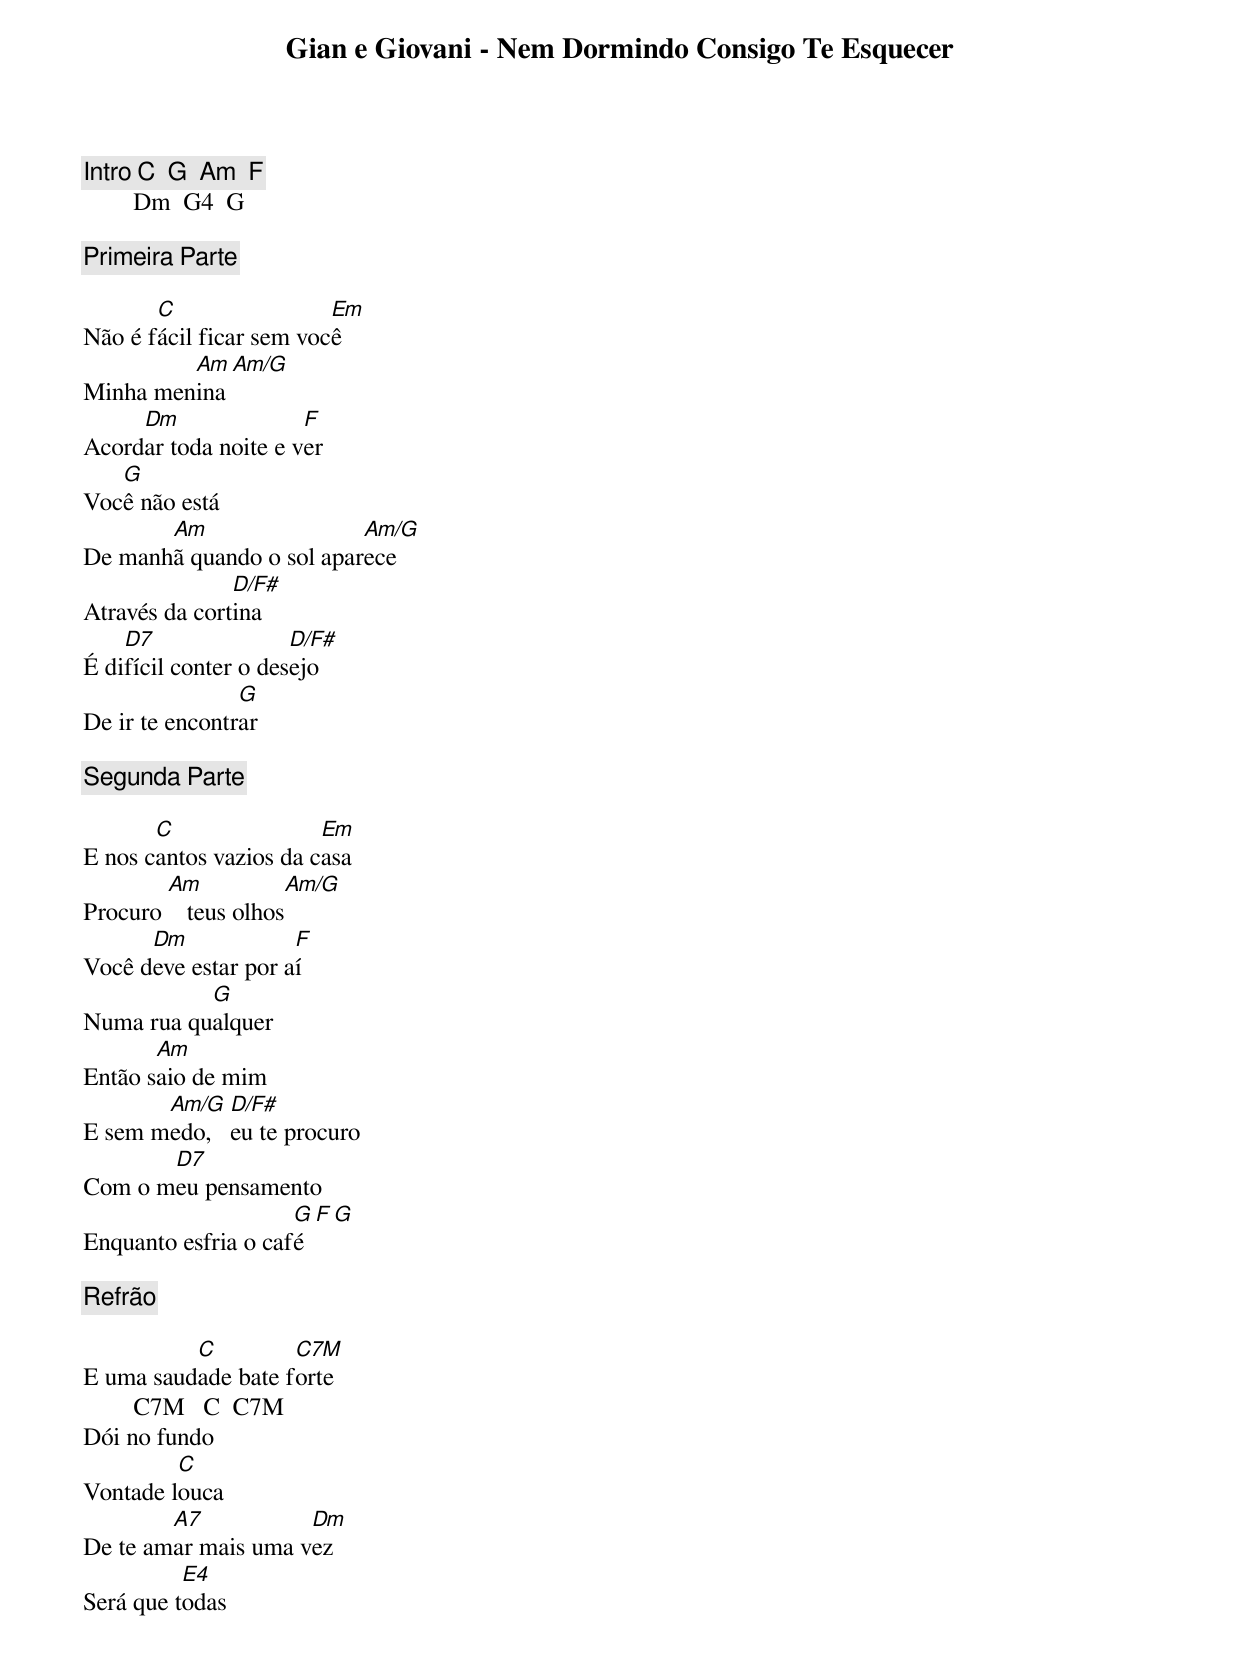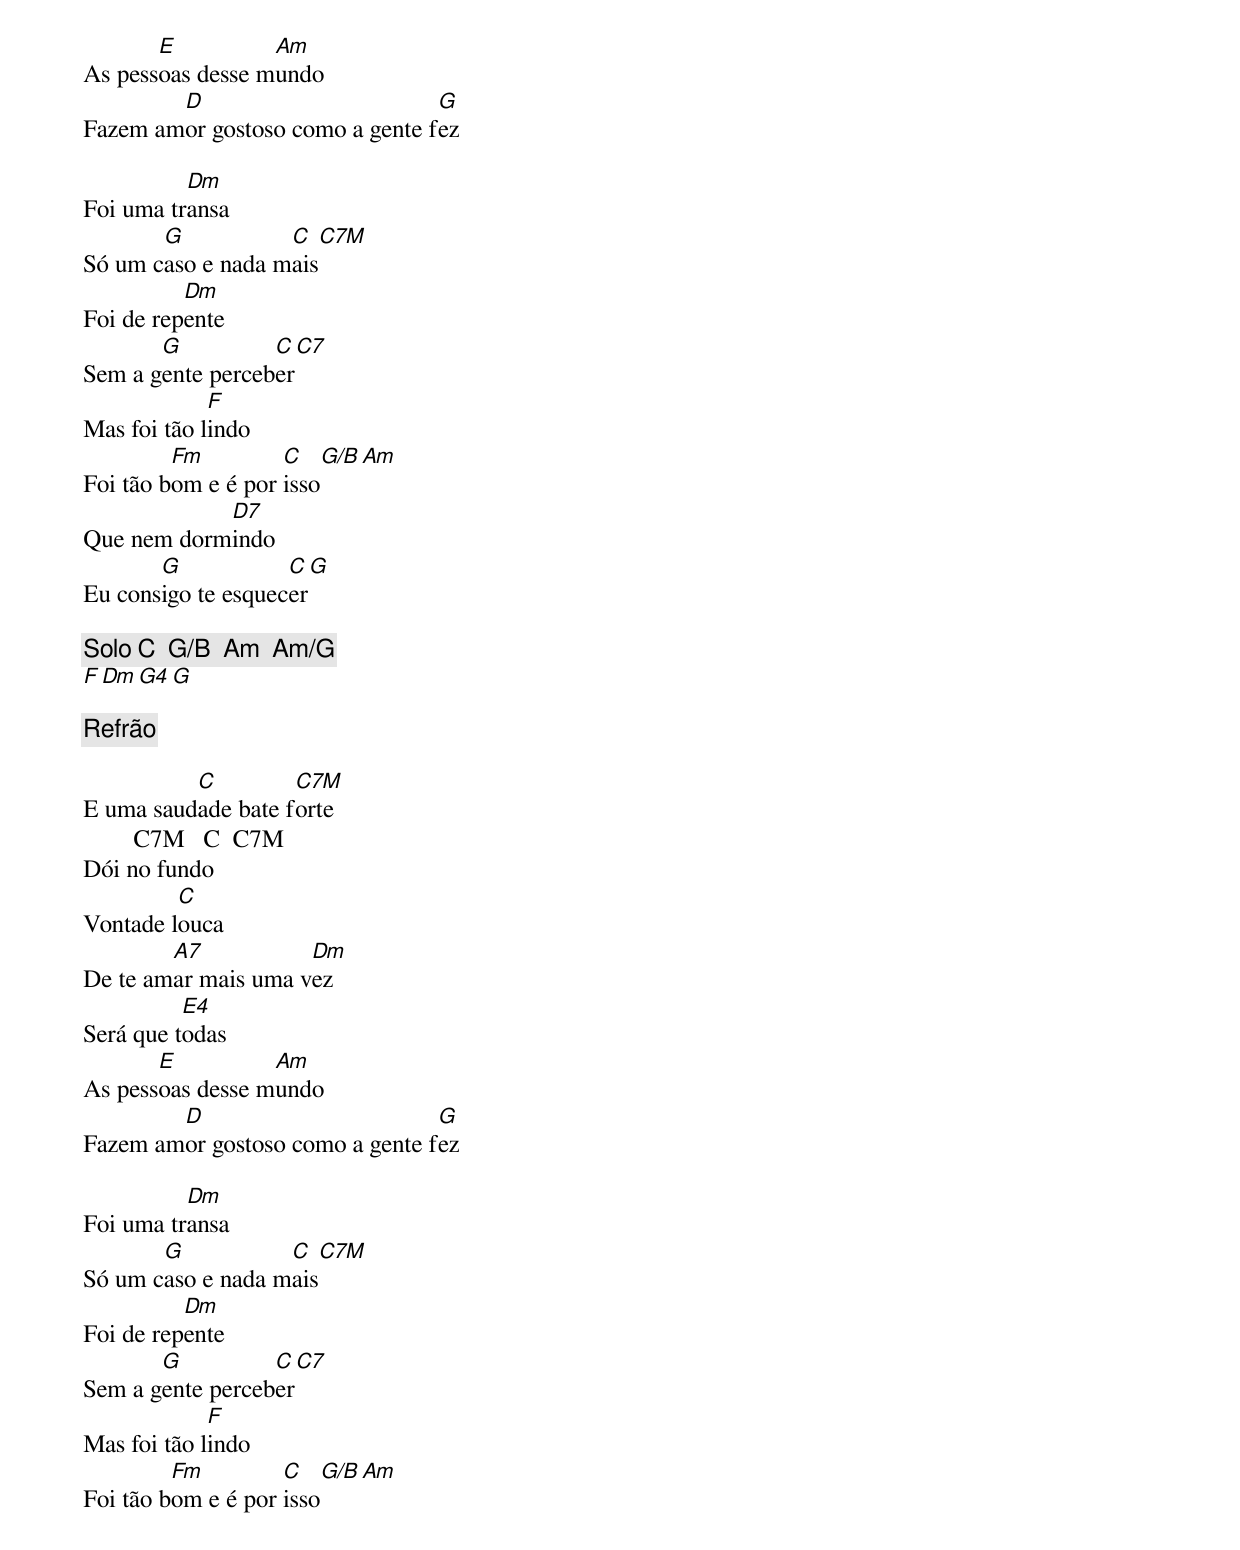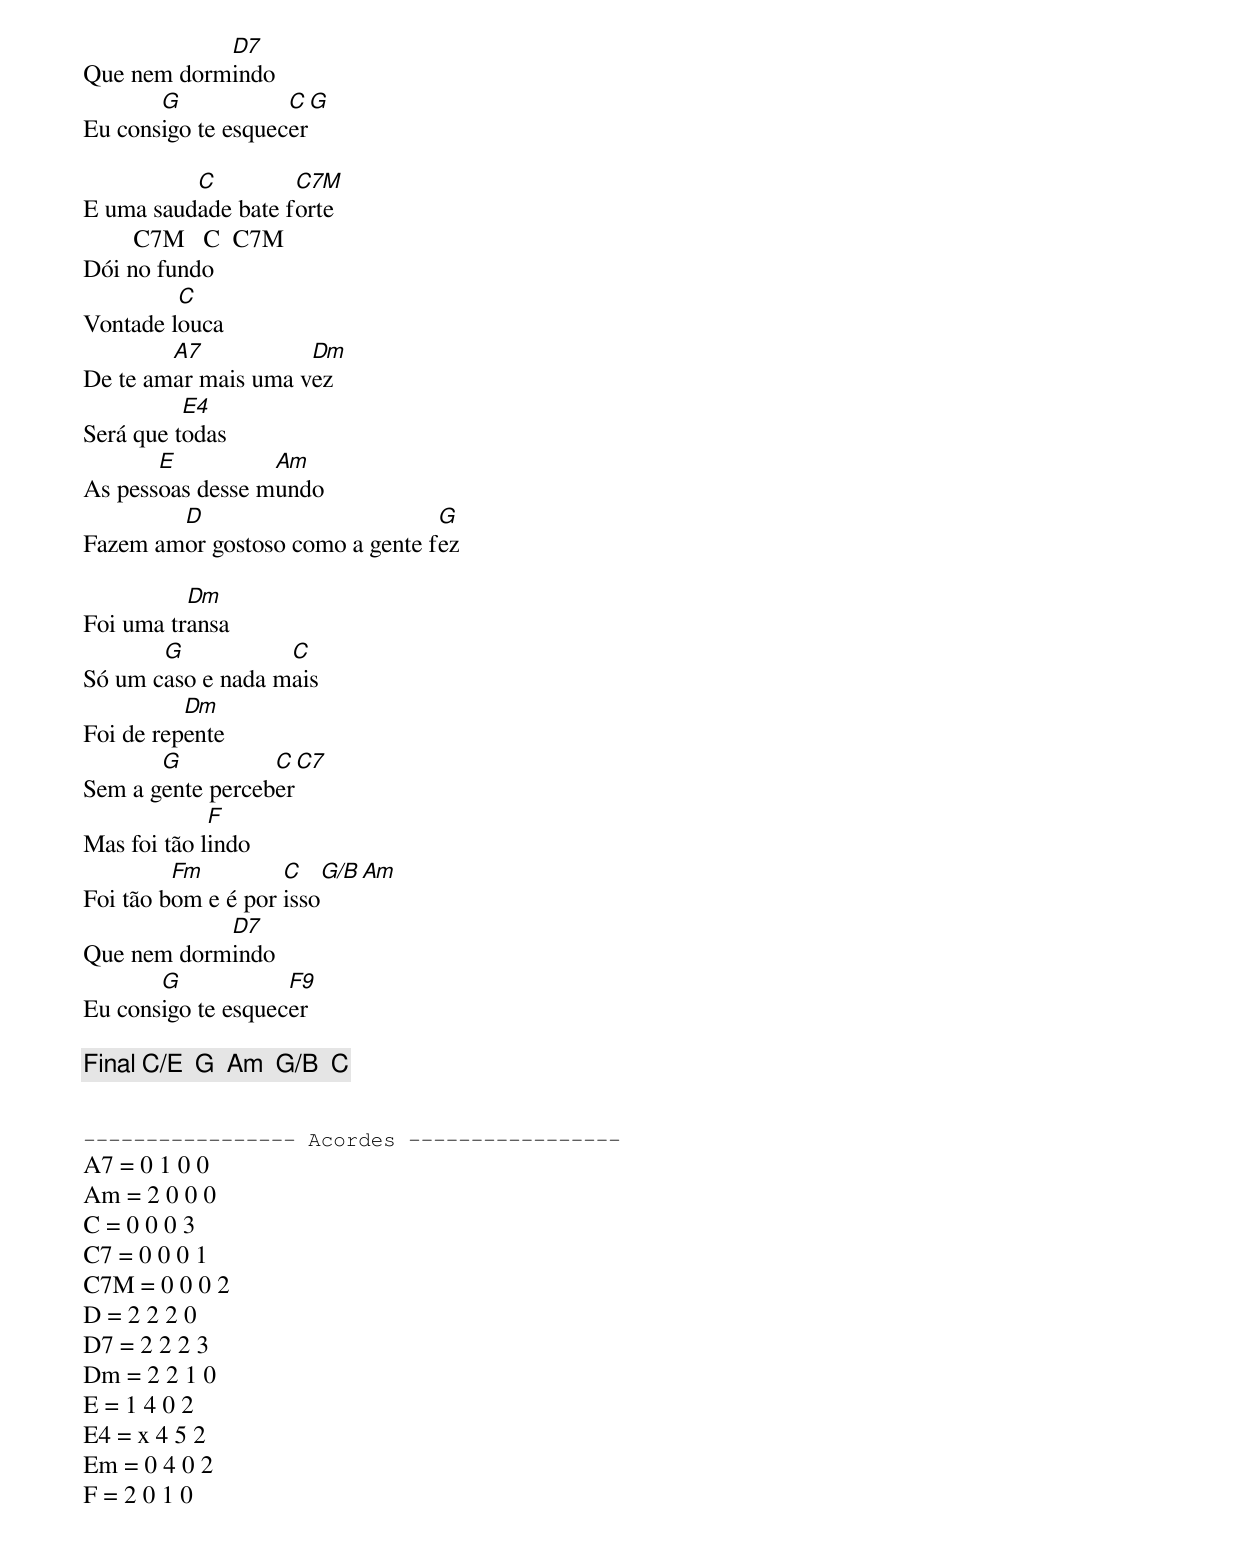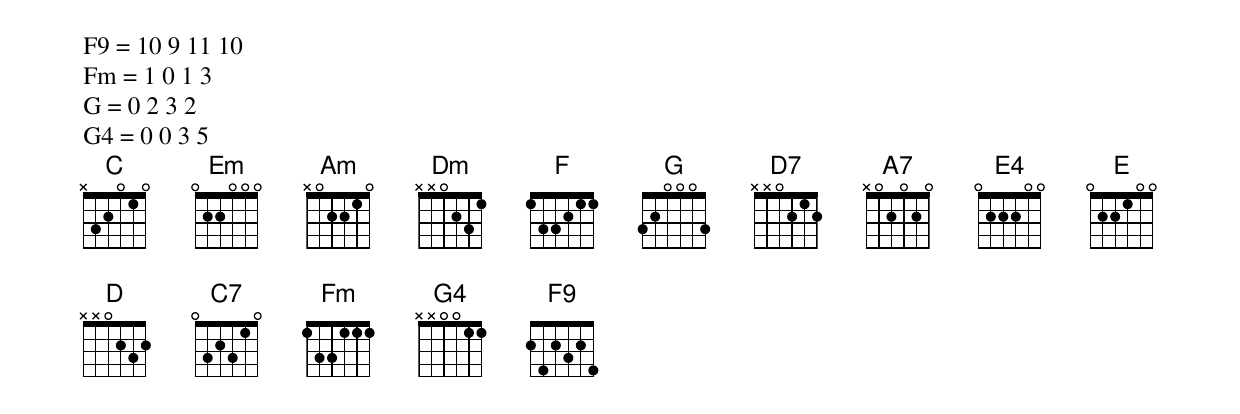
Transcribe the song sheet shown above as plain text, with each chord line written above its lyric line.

Gian e Giovani - Nem Dormindo Consigo Te Esquecer

[Intro] C  G  Am  F
        Dm  G4  G

[Primeira Parte]

       C                 Em
Não é fácil ficar sem você
         Am   Am/G
Minha menina
     Dm               F
Acordar toda noite e ver
   G
Você não está
       Am                 Am/G
De manhã quando o sol aparece
               D/F#
Através da cortina
    D7                D/F#
É difícil conter o desejo
                G
De ir te encontrar

[Segunda Parte]

       C                Em
E nos cantos vazios da casa
        Am            Am/G
Procuro    teus olhos
      Dm             F
Você deve estar por aí
           G
Numa rua qualquer
       Am
Então saio de mim
       Am/G   D/F#
E sem medo,   eu te procuro
       D7
Com o meu pensamento
                     G  F  G
Enquanto esfria o café

[Refrão]

          C         C7M
E uma saudade bate forte
        C7M   C  C7M
Dói no fundo
         C
Vontade louca
        A7           Dm
De te amar mais uma vez
          E4
Será que todas
       E          Am
As pessoas desse mundo
        D                        G
Fazem amor gostoso como a gente fez

          Dm
Foi uma transa
       G           C   C7M
Só um caso e nada mais
          Dm
Foi de repente
       G          C  C7
Sem a gente perceber
             F
Mas foi tão lindo
         Fm         C    G/B  Am
Foi tão bom e é por isso
            D7
Que nem dormindo
       G            C   G
Eu consigo te esquecer

[Solo] C  G/B  Am  Am/G
       F  Dm  G4  G

[Refrão]

          C         C7M
E uma saudade bate forte
        C7M   C  C7M
Dói no fundo
         C
Vontade louca
        A7           Dm
De te amar mais uma vez
          E4
Será que todas
       E          Am
As pessoas desse mundo
        D                        G
Fazem amor gostoso como a gente fez

          Dm
Foi uma transa
       G           C   C7M
Só um caso e nada mais
          Dm
Foi de repente
       G          C  C7
Sem a gente perceber
             F
Mas foi tão lindo
         Fm         C    G/B  Am
Foi tão bom e é por isso
            D7
Que nem dormindo
       G            C   G
Eu consigo te esquecer

          C         C7M
E uma saudade bate forte
        C7M   C  C7M
Dói no fundo
         C
Vontade louca
        A7           Dm
De te amar mais uma vez
          E4
Será que todas
       E          Am
As pessoas desse mundo
        D                        G
Fazem amor gostoso como a gente fez

          Dm
Foi uma transa
       G           C
Só um caso e nada mais
          Dm
Foi de repente
       G          C  C7
Sem a gente perceber
             F
Mas foi tão lindo
         Fm         C    G/B  Am
Foi tão bom e é por isso
            D7
Que nem dormindo
       G            F9
Eu consigo te esquecer

[Final] C/E  G  Am  G/B  C


----------------- Acordes -----------------
A7 = 0 1 0 0
Am = 2 0 0 0
C = 0 0 0 3
C7 = 0 0 0 1
C7M = 0 0 0 2
D = 2 2 2 0
D7 = 2 2 2 3
Dm = 2 2 1 0
E = 1 4 0 2
E4 = x 4 5 2
Em = 0 4 0 2
F = 2 0 1 0
F9 = 10 9 11 10
Fm = 1 0 1 3
G = 0 2 3 2
G4 = 0 0 3 5
